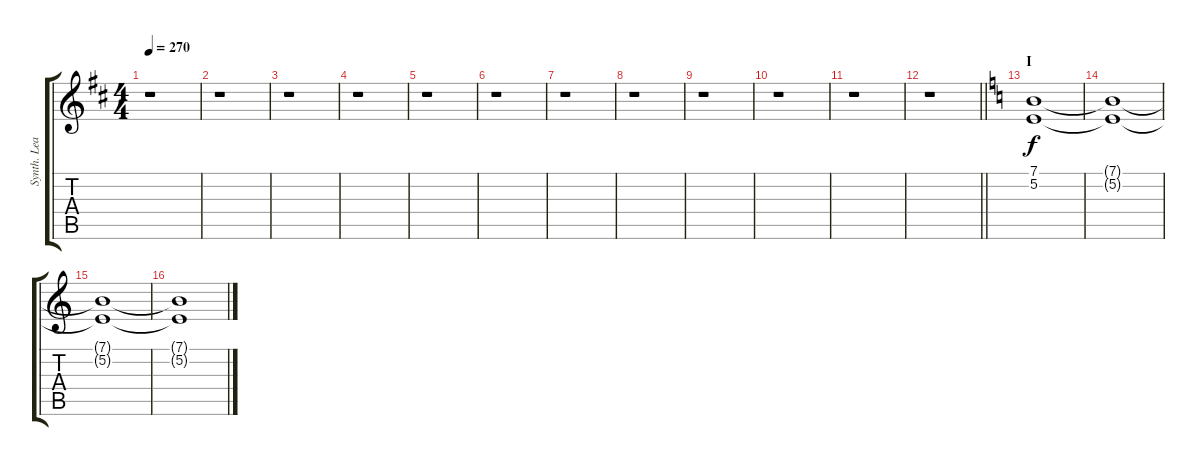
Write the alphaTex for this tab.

\track ("Synth. Lead II" "Synth. Lea") {instrument fx5brightness}
\staff {score tabs}
\tuning (E4 B3 G3 D3 A2 E2) {hide}
\ts (4 4)
\tempo 270
\clef g2
\ks d
r.1{dy f} |
r.1 |
r.1 |
r.1 |
r.1 |
r.1 |
r.1 |
r.1 |
r.1 |
r.1 |
r.1 |
\barLineRight lightlight
r.1 |
\section ("" "I")
\ks c
(7.1 5.2).1 |
(7.1{t} 5.2{t}).1 |
(7.1{t} 5.2{t}).1 |
(7.1{t} 5.2{t}).1
